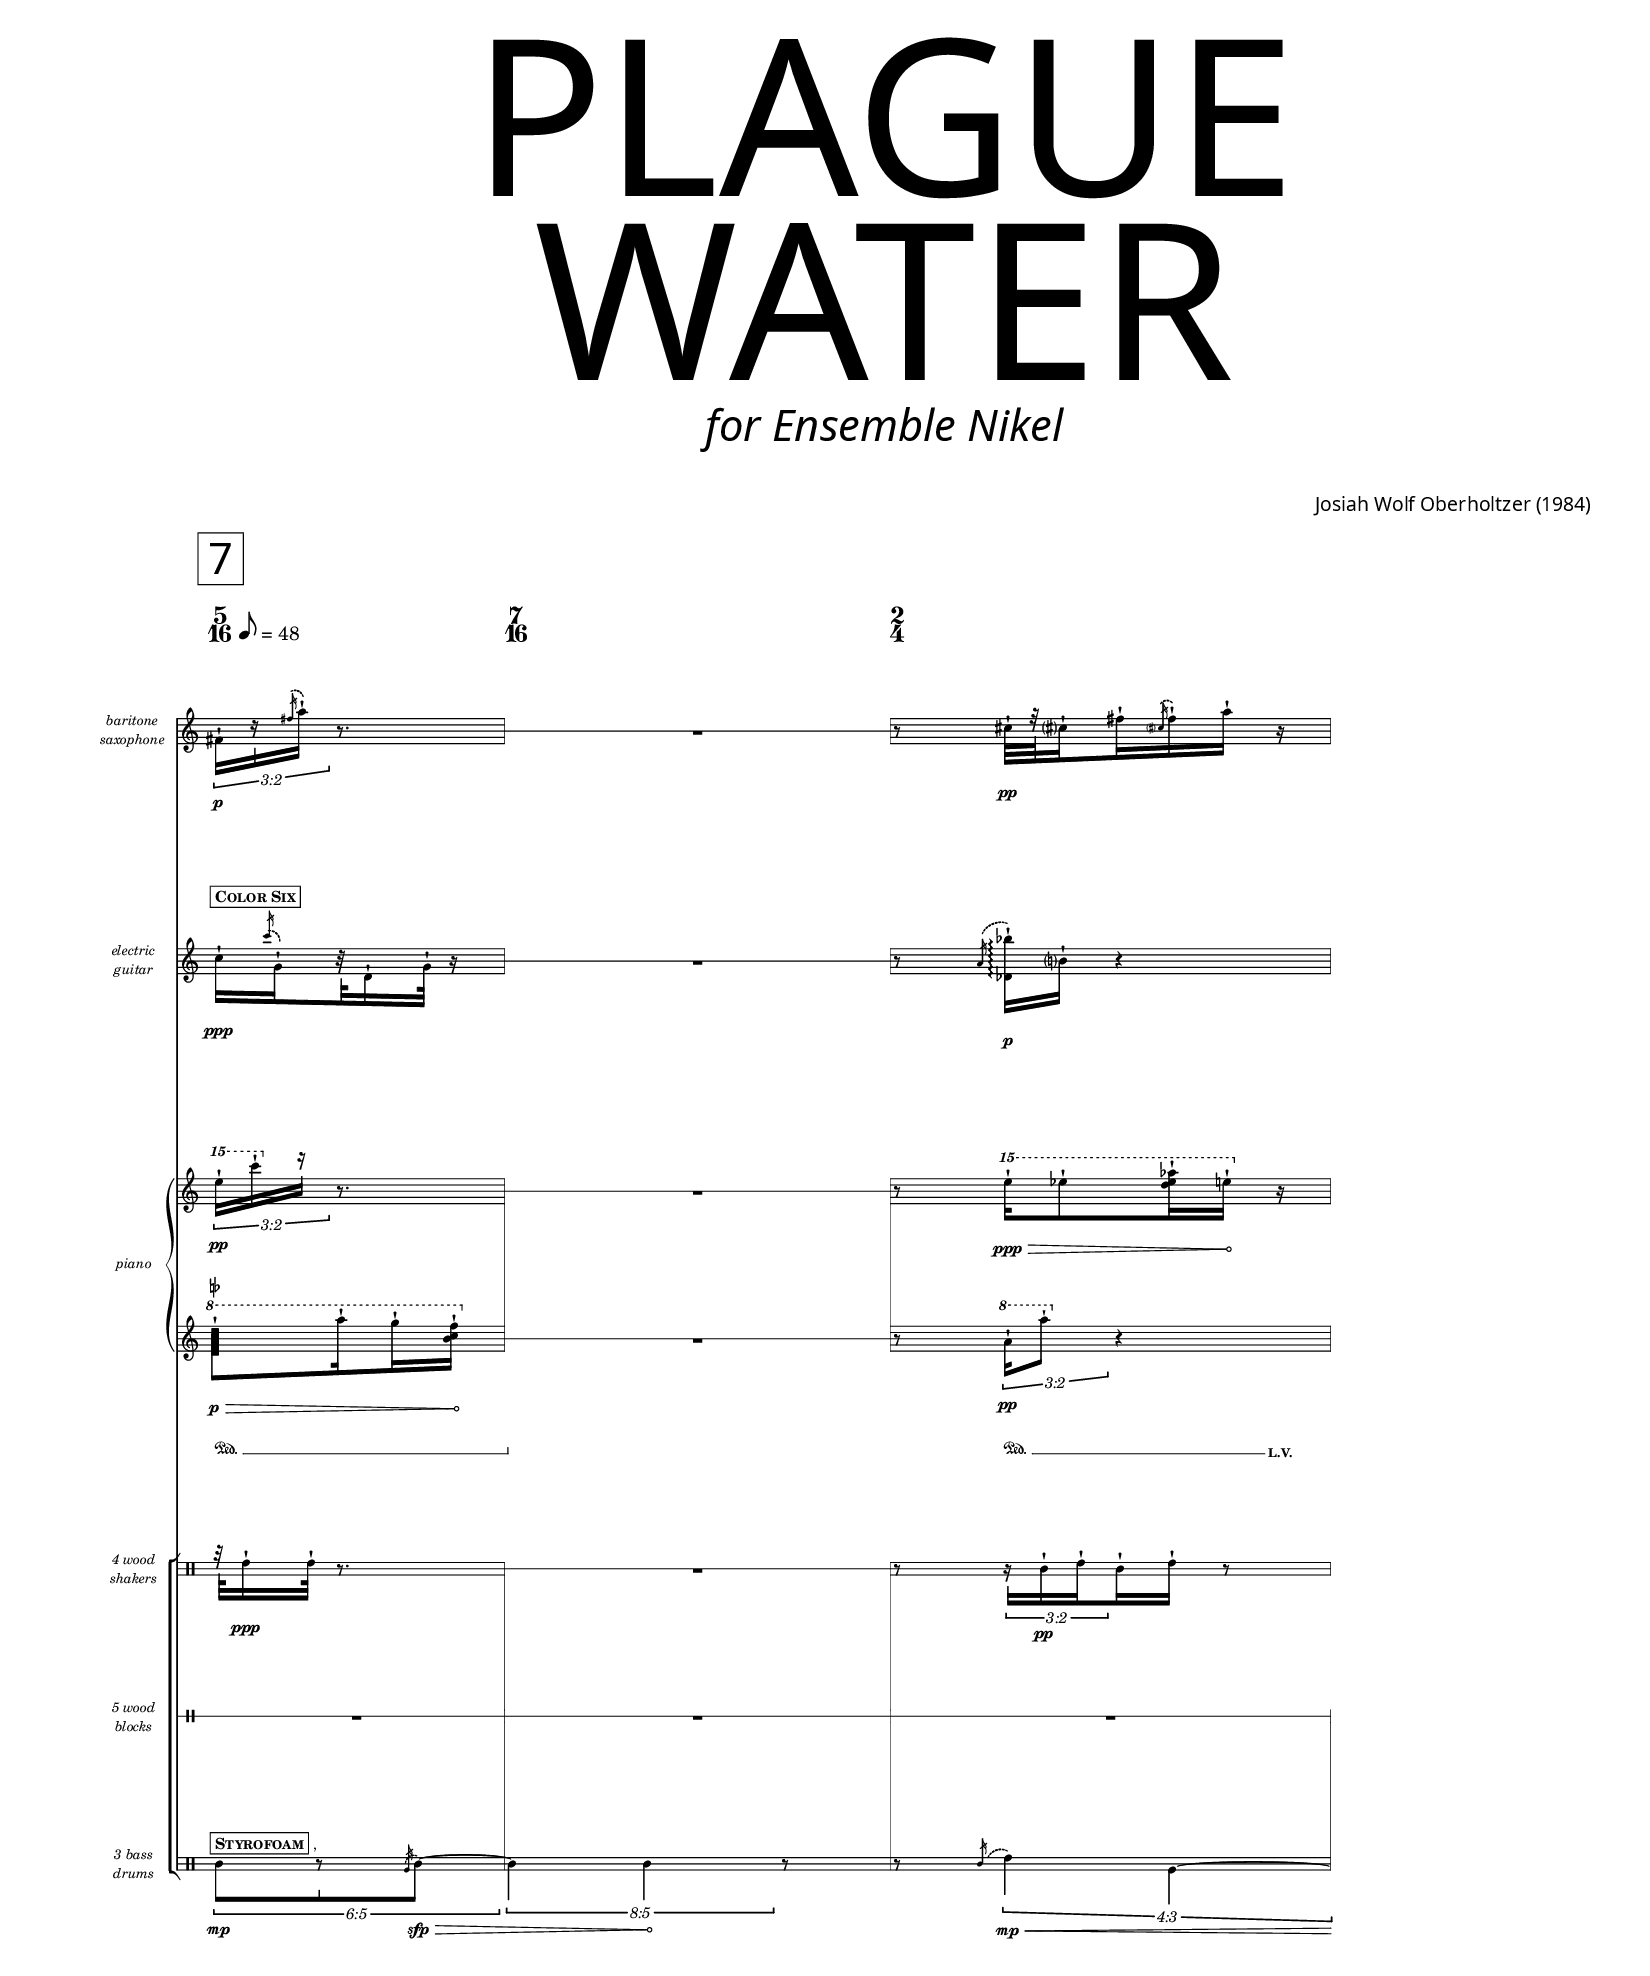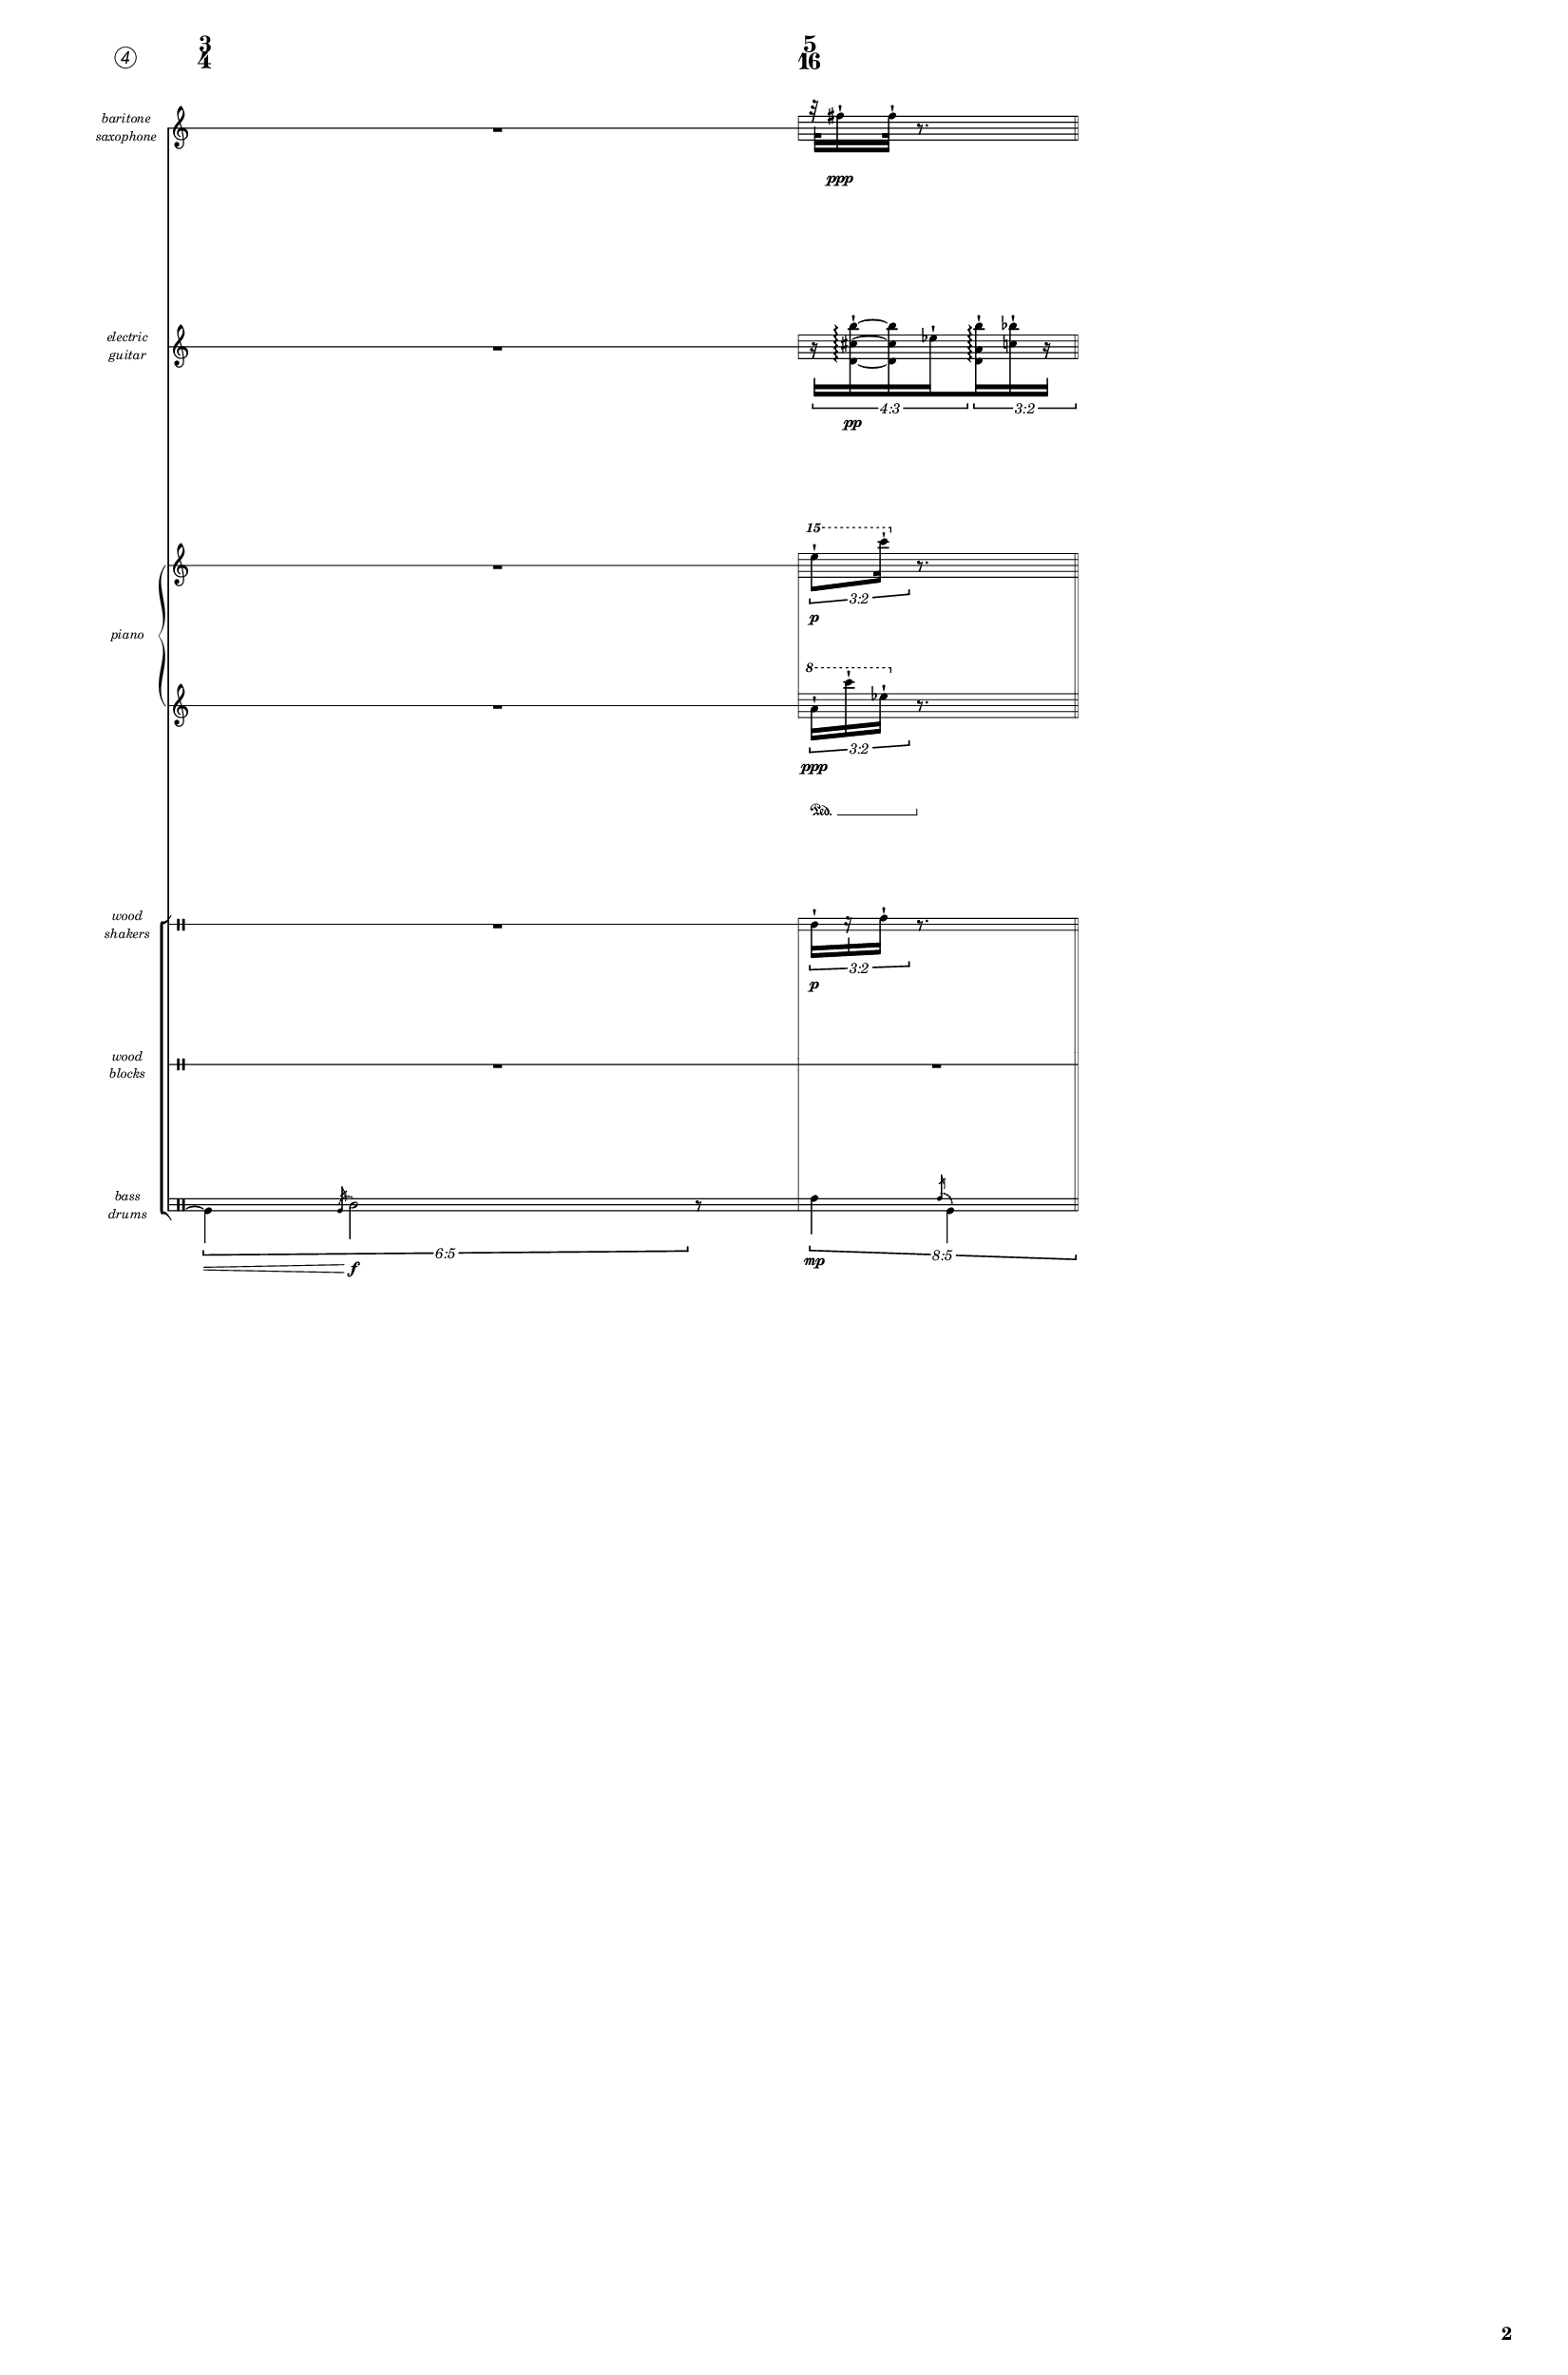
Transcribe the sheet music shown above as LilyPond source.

\version "2.19.2"
\language "english"

#(ly:set-option 'relative-includes #t)

\include "../../stylesheets/plague-water-header.ily"
\include "../../stylesheets/plague-water-layout.ily"
\include "../../stylesheets/plague-water-paper.ily"

\score {
	\context Score = "Plague Water Score" \with {
		\override HorizontalBracket #'color = #red
	} <<
		\tag score.saxophone.guitar.piano.percussion
		\context TimeSignatureContext = "TimeSignatureContext" {
			{
				\mark \markup { \override #'(box-padding . 0.5) \box 7 }
				\tempo 8=48
				\time 5/16
				s1 * 5/16
			}
			{
				\time 7/16
				s1 * 7/16
			}
			{
				\time 2/4
				s1 * 1/2
			}
			{
				\time 3/4
				s1 * 3/4
			}
			{
				\time 5/16
				s1 * 5/16
			}
		}
		\tag score.saxophone
		\context SaxophoneStaffGroup = "Saxophone Staff Group" <<
			\context SaxophoneStaff = "Saxophone Staff" {
				\clef "treble"
				\transpose ef, c'
				\context Voice = "Saxophone Voice" {
					{
						\tag #'Segment7SaxophoneVoice1
						{
							\times 2/3 {
								\set stemLeftBeamCount = 0
								\set stemRightBeamCount = 2
								a,16 -\staccatissimo \p [
								\set stemLeftBeamCount = 2
								\set stemRightBeamCount = 2
								\afterGrace
								r16
								{
									\override Flag #'stroke-style = #"grace"
									\override Stem #'length = #8
									a16 \(
									\revert Flag #'stroke-style
									\revert Stem #'length
								}
								\set stemLeftBeamCount = 2
								\set stemRightBeamCount = 0
								c'16 -\staccatissimo ] \)
							}
						}
					}
					{
						\tag #'Segment7SaxophoneVoice2
						{
							{
								r8.
							}
						}
						\tag #'Segment7SaxophoneVoice3
						{
							{
								\stopStaff
								\once \override Staff.StaffSymbol.line-count = 1
								\startStaff
								R1 * 7/16
								\stopStaff
								\startStaff
							}
						}
						\tag #'Segment7SaxophoneVoice4
						{
							{
								r8
							}
						}
					}
					{
						\tag #'Segment7SaxophoneVoice5
						{
							{
								\set stemLeftBeamCount = 0
								\set stemRightBeamCount = 3
								e32 -\staccatissimo \pp [
								\set stemLeftBeamCount = 3
								\set stemRightBeamCount = 2
								r32
								\set stemLeftBeamCount = 2
								\set stemRightBeamCount = 1
								e16 -\staccatissimo
							}
						}
						\tag #'Segment7SaxophoneVoice6
						{
							{
								\set stemLeftBeamCount = 1
								\set stemRightBeamCount = 2
								\afterGrace
								a16 -\staccatissimo
								{
									\override Flag #'stroke-style = #"grace"
									\override Stem #'length = #8
									e16 \(
									\revert Flag #'stroke-style
									\revert Stem #'length
								}
								\set stemLeftBeamCount = 2
								\set stemRightBeamCount = 2
								a16 -\staccatissimo \)
								\set stemLeftBeamCount = 2
								\set stemRightBeamCount = 0
								c'16 -\staccatissimo ]
							}
						}
					}
					{
						\tag #'Segment7SaxophoneVoice7
						{
							{
								r16
							}
						}
						\tag #'Segment7SaxophoneVoice8
						{
							{
								\stopStaff
								\once \override Staff.StaffSymbol.line-count = 1
								\startStaff
								R1 * 3/4
								\stopStaff
								\startStaff
							}
						}
					}
					{
						\tag #'Segment7SaxophoneVoice9
						{
							{
								\set stemLeftBeamCount = 0
								\set stemRightBeamCount = 3
								r32 [
								\set stemLeftBeamCount = 2
								\set stemRightBeamCount = 2
								a16 -\staccatissimo \ppp
								\set stemLeftBeamCount = 3
								\set stemRightBeamCount = 0
								a32 -\staccatissimo ]
							}
						}
					}
					{
						\tag #'Segment7SaxophoneVoice10
						{
							{
								r8.
							}
						}
					}
				}
			}
		>>
		\tag score.guitar
		\context GuitarStaffGroup = "Guitar Staff Group" <<
			\context GuitarStaff = "Guitar Staff" {
				\clef "treble"
				\transpose c c'
				\context Voice = "Guitar Voice" {
					{
						\tag #'Segment7GuitarVoice1
						{
							{
								\set stemLeftBeamCount = 0
								\set stemRightBeamCount = 2
								\afterGrace
								c'16 -\staccatissimo \ppp [
									^ \markup {
										\box
											\pad-around
												#0.5
												\large
													\bold
														\caps
															"Color Six"
										}
								{
									\override Flag #'stroke-style = #"grace"
									\override Stem #'length = #8
									c''16 \(
									\revert Flag #'stroke-style
									\revert Stem #'length
								}
								\set stemLeftBeamCount = 2
								\set stemRightBeamCount = 1
								<g>16 -\staccatissimo \)
							}
						}
						\tag #'Segment7GuitarVoice2
						{
							{
								\set stemLeftBeamCount = 1
								\set stemRightBeamCount = 3
								r32
								\set stemLeftBeamCount = 2
								\set stemRightBeamCount = 2
								<d>16 -\staccatissimo
								\set stemLeftBeamCount = 3
								\set stemRightBeamCount = 0
								<g>32 -\staccatissimo ]
							}
						}
					}
					{
						\tag #'Segment7GuitarVoice3
						{
							{
								r16
							}
						}
						\tag #'Segment7GuitarVoice4
						{
							{
								\stopStaff
								\once \override Staff.StaffSymbol.line-count = 1
								\startStaff
								R1 * 7/16
								\stopStaff
								\startStaff
							}
						}
						\tag #'Segment7GuitarVoice5
						{
							{
								\afterGrace
								r8
								{
									\override Flag #'stroke-style = #"grace"
									\override Stem #'length = #8
									a16 \(
									\revert Flag #'stroke-style
									\revert Stem #'length
								}
							}
						}
					}
					{
						\tag #'Segment7GuitarVoice6
						{
							{
								\set stemLeftBeamCount = 0
								\set stemRightBeamCount = 2
								<df bf'>16 -\staccatissimo \arpeggio \p \) [
								\set stemLeftBeamCount = 2
								\set stemRightBeamCount = 0
								<b>16 -\staccatissimo ]
							}
						}
					}
					{
						\tag #'Segment7GuitarVoice7
						{
							{
								r4
							}
						}
						\tag #'Segment7GuitarVoice8
						{
							{
								\stopStaff
								\once \override Staff.StaffSymbol.line-count = 1
								\startStaff
								R1 * 3/4
								\stopStaff
								\startStaff
							}
						}
					}
					{
						\tag #'Segment7GuitarVoice9
						{
							\tweak #'text #tuplet-number::calc-fraction-text
							\times 3/4 {
								\set stemLeftBeamCount = 0
								\set stemRightBeamCount = 2
								r16 [
								\set stemLeftBeamCount = 2
								\set stemRightBeamCount = 2
								<d cs' b'>16 -\staccatissimo \arpeggio \pp ~
								\set stemLeftBeamCount = 2
								\set stemRightBeamCount = 2
								<d cs' b'>16
								\set stemLeftBeamCount = 2
								\set stemRightBeamCount = 1
								<ef'>16 -\staccatissimo
							}
						}
						\tag #'Segment7GuitarVoice10
						{
							\times 2/3 {
								\set stemLeftBeamCount = 1
								\set stemRightBeamCount = 2
								<d a b'>16 -\staccatissimo \arpeggio
								\set stemLeftBeamCount = 2
								\set stemRightBeamCount = 2
								<c' bf'>16 -\staccatissimo
								\set stemLeftBeamCount = 2
								\set stemRightBeamCount = 0
								r16 ]
							}
						}
					}
				}
			}
		>>
		\tag score.piano
		\context PianoStaffGroup = "Piano Staff Group" <<
			\context PianoUpperStaff = "Piano Upper Staff" {
				\context Voice = "Piano RH Voice" {
					{
						\tag #'Segment7PianoRHVoice1
						{
							\times 2/3 {
								\set stemLeftBeamCount = 0
								\set stemRightBeamCount = 2
								\ottava #2
								\clef treble
								e''''16 -\staccatissimo \pp [
								\set stemLeftBeamCount = 2
								\set stemRightBeamCount = 2
								<c'''''>16 -\staccatissimo
								\ottava #0
								\set stemLeftBeamCount = 2
								\set stemRightBeamCount = 0
								r16 ]
							}
						}
					}
					{
						\tag #'Segment7PianoRHVoice2
						{
							{
								r8.
							}
						}
						\tag #'Segment7PianoRHVoice3
						{
							{
								\stopStaff
								\once \override Staff.StaffSymbol.line-count = 1
								\startStaff
								R1 * 7/16
								\stopStaff
								\startStaff
							}
						}
						\tag #'Segment7PianoRHVoice4
						{
							{
								r8
							}
						}
					}
					{
						\tag #'Segment7PianoRHVoice5
						{
							{
								\override Hairpin #'circled-tip = ##t
								\set stemLeftBeamCount = 0
								\set stemRightBeamCount = 2
								\ottava #2
								e''''16 -\staccatissimo [ \> \ppp
								\set stemLeftBeamCount = 1
								\set stemRightBeamCount = 1
								<ef''''>8 -\staccatissimo
							}
						}
						\tag #'Segment7PianoRHVoice6
						{
							{
								\set stemLeftBeamCount = 1
								\set stemRightBeamCount = 2
								<d'''' ef'''' af''''>16 -\staccatissimo
								\set stemLeftBeamCount = 2
								\set stemRightBeamCount = 0
								e''''16 -\staccatissimo ] \!
								\ottava #0
								\revert Hairpin #'circled-tip
							}
						}
					}
					{
						\tag #'Segment7PianoRHVoice7
						{
							{
								r16
							}
						}
						\tag #'Segment7PianoRHVoice8
						{
							{
								\stopStaff
								\once \override Staff.StaffSymbol.line-count = 1
								\startStaff
								R1 * 3/4
								\stopStaff
								\startStaff
							}
						}
					}
					{
						\tag #'Segment7PianoRHVoice9
						{
							\times 2/3 {
								\set stemLeftBeamCount = 0
								\set stemRightBeamCount = 1
								\ottava #2
								e''''8 -\staccatissimo \p [
								\set stemLeftBeamCount = 2
								\set stemRightBeamCount = 0
								<c'''''>16 -\staccatissimo ]
								\ottava #0
							}
						}
					}
					{
						\tag #'Segment7PianoRHVoice10
						{
							{
								r8.
							}
						}
					}
				}
			}
			\context PianoLowerStaff = "Piano Lower Staff" {
				\context Voice = "Piano LH Voice" {
					{
						\tag #'Segment7PianoLHVoice1
						{
							{
								\once \override Accidental.stencil = ##f
								\once \override AccidentalCautionary.stencil = ##f
								\once \override Arpeggio.X-offset = #-2
								\once \override NoteHead.stencil = #ly:text-interface::print
								\once \override NoteHead.text = \markup {
									\filled-box #'(-0.6 . 0.6) #'(-0.7 . 0.7) #0.25
								}
								\override Hairpin #'circled-tip = ##t
								\set stemLeftBeamCount = 0
								\set stemRightBeamCount = 1
								\ottava #1
								\clef treble
								<e'' g'' b'' d'''>8 -\staccatissimo [ \> \p
									^ \markup {
										\center-align
											\concat
												{
													\natural
													\flat
												}
										}
								\set stemLeftBeamCount = 2
								\set stemRightBeamCount = 1
								a'''16 -\staccatissimo
							}
						}
						\tag #'Segment7PianoLHVoice2
						{
							{
								\set stemLeftBeamCount = 1
								\set stemRightBeamCount = 2
								<g'''>16 -\staccatissimo
								\set stemLeftBeamCount = 2
								\set stemRightBeamCount = 0
								<b'' c''' f'''>16 -\staccatissimo ] \!
								\ottava #0
								\revert Hairpin #'circled-tip
							}
						}
					}
					{
						\tag #'Segment7PianoLHVoice3
						{
							{
								\stopStaff
								\once \override Staff.StaffSymbol.line-count = 1
								\startStaff
								R1 * 7/16
								\stopStaff
								\startStaff
							}
						}
						\tag #'Segment7PianoLHVoice4
						{
							{
								r8
							}
						}
					}
					{
						\tag #'Segment7PianoLHVoice5
						{
							\times 2/3 {
								\set stemLeftBeamCount = 0
								\set stemRightBeamCount = 2
								\ottava #1
								a''16 -\staccatissimo \pp [
								\set stemLeftBeamCount = 1
								\set stemRightBeamCount = 0
								a'''8 -\staccatissimo ]
								\ottava #0
							}
						}
					}
					{
						\tag #'Segment7PianoLHVoice6
						{
							{
								r4
							}
						}
						\tag #'Segment7PianoLHVoice7
						{
							{
								\stopStaff
								\once \override Staff.StaffSymbol.line-count = 1
								\startStaff
								R1 * 3/4
								\stopStaff
								\startStaff
							}
						}
					}
					{
						\tag #'Segment7PianoLHVoice8
						{
							\times 2/3 {
								\set stemLeftBeamCount = 0
								\set stemRightBeamCount = 2
								\ottava #1
								a''16 -\staccatissimo \ppp [
								\set stemLeftBeamCount = 2
								\set stemRightBeamCount = 2
								c''''16 -\staccatissimo
								\set stemLeftBeamCount = 2
								\set stemRightBeamCount = 0
								<ef'''>16 -\staccatissimo ]
								\ottava #0
							}
						}
					}
					{
						\tag #'Segment7PianoLHVoice9
						{
							{
								r8.
							}
						}
					}
				}
			}
			\context Dynamics = "Piano Pedals" {
				{
					\tag #'Segment7PianoPedals1
					{
						{
							s1 * 3/16 \sustainOn
						}
					}
					\tag #'Segment7PianoPedals2
					{
						{
							s1 * 1/8
							<> \sustainOff
						}
					}
				}
				{
					\tag #'Segment7PianoPedals3
					{
						{
							R1 * 7/16
						}
					}
					\tag #'Segment7PianoPedals4
					{
						{
							r8
						}
					}
				}
				{
					\tag #'Segment7PianoPedals5
					{
						{
							\once \override PianoPedalBracket.edge-height = #'(1 . 0)
							s1 * 3/16 \sustainOn
						}
					}
					\tag #'Segment7PianoPedals6
					{
						{
							s1 * 1/8
							<> \sustainOff
							\LV
						}
					}
				}
				{
					\tag #'Segment7PianoPedals7
					{
						{
							r16
						}
					}
					\tag #'Segment7PianoPedals8
					{
						{
							R1 * 3/4
						}
					}
				}
				{
					\tag #'Segment7PianoPedals9
					{
						{
							s1 * 1/8 \sustainOn
							<> \sustainOff
						}
					}
				}
				{
					\tag #'Segment7PianoPedals10
					{
						{
							r8.
						}
					}
				}
			}
		>>
		\tag score.percussion
		\context PercussionStaffGroup = "Percussion Staff Group" <<
			\context PercussionShakerStaff = "Percussion Shaker Staff" {
				\clef "percussion"
				\context Voice = "Percussion Shaker Voice" {
					{
						\tag #'Segment7PercussionShakerVoice1
						{
							{
								\set stemLeftBeamCount = 0
								\set stemRightBeamCount = 3
								r32 [
								\set stemLeftBeamCount = 2
								\set stemRightBeamCount = 2
								e'16 -\staccatissimo \ppp
								\set stemLeftBeamCount = 3
								\set stemRightBeamCount = 0
								e'32 -\staccatissimo ]
							}
						}
					}
					{
						\tag #'Segment7PercussionShakerVoice2
						{
							{
								r8.
							}
						}
						\tag #'Segment7PercussionShakerVoice3
						{
							{
								\stopStaff
								\once \override Staff.StaffSymbol.line-count = 1
								\startStaff
								R1 * 7/16
								\stopStaff
								\startStaff
							}
						}
						\tag #'Segment7PercussionShakerVoice4
						{
							{
								r8
							}
						}
					}
					{
						\tag #'Segment7PercussionShakerVoice5
						{
							\times 2/3 {
								\set stemLeftBeamCount = 0
								\set stemRightBeamCount = 2
								r16 [
								\set stemLeftBeamCount = 2
								\set stemRightBeamCount = 2
								c'16 -\staccatissimo \pp
								\set stemLeftBeamCount = 2
								\set stemRightBeamCount = 1
								e'16 -\staccatissimo
							}
						}
						\tag #'Segment7PercussionShakerVoice6
						{
							{
								\set stemLeftBeamCount = 1
								\set stemRightBeamCount = 2
								c'16 -\staccatissimo
								\set stemLeftBeamCount = 2
								\set stemRightBeamCount = 0
								e'16 -\staccatissimo ]
							}
						}
					}
					{
						\tag #'Segment7PercussionShakerVoice7
						{
							{
								r8
							}
						}
						\tag #'Segment7PercussionShakerVoice8
						{
							{
								\stopStaff
								\once \override Staff.StaffSymbol.line-count = 1
								\startStaff
								R1 * 3/4
								\stopStaff
								\startStaff
							}
						}
					}
					{
						\tag #'Segment7PercussionShakerVoice9
						{
							\times 2/3 {
								\set stemLeftBeamCount = 0
								\set stemRightBeamCount = 2
								c'16 -\staccatissimo \p [
								\set stemLeftBeamCount = 2
								\set stemRightBeamCount = 2
								r16
								\set stemLeftBeamCount = 2
								\set stemRightBeamCount = 0
								e'16 -\staccatissimo ]
							}
						}
					}
					{
						\tag #'Segment7PercussionShakerVoice10
						{
							{
								r8.
							}
						}
					}
				}
			}
			\context PercussionWoodblockStaff = "Percussion Woodblock Staff" {
				\clef "percussion"
				\context Voice = "Percussion Woodblock Voice" {
					{
						\tag #'Segment7PercussionWoodblockVoice1
						{
							{
								\stopStaff
								\once \override Staff.StaffSymbol.line-count = 1
								\startStaff
								R1 * 5/16
							}
						}
						\tag #'Segment7PercussionWoodblockVoice2
						{
							{
								R1 * 7/16
							}
						}
						\tag #'Segment7PercussionWoodblockVoice3
						{
							{
								R1 * 1/2
							}
						}
						\tag #'Segment7PercussionWoodblockVoice4
						{
							{
								R1 * 3/4
							}
						}
						\tag #'Segment7PercussionWoodblockVoice5
						{
							{
								R1 * 5/16
								\stopStaff
								\startStaff
							}
						}
					}
				}
			}
			\context PercussionDrumStaff = "Percussion Drum Staff" {
				\clef "percussion"
				\context Voice = "Percussion Drum Voice" {
					{
						\tag #'Segment7PercussionDrumVoice1
						{
							\tweak #'text #tuplet-number::calc-fraction-text
							\times 5/6 {
								\set stemLeftBeamCount = 0
								\set stemRightBeamCount = 1
								c'8 \mp [
									^ \markup {
										\box
											\pad-around
												#0.5
												\large
													\bold
														\caps
															Styrofoam
										,
										}
								\set stemLeftBeamCount = 1
								\set stemRightBeamCount = 1
								\afterGrace
								r8
								{
									\override Flag #'stroke-style = #"grace"
									\override Stem #'length = #8
									a16 \(
									\revert Flag #'stroke-style
									\revert Stem #'length
								}
								\override Hairpin #'circled-tip = ##t
								\set stemLeftBeamCount = 1
								\set stemRightBeamCount = -1
								c'8 ~ ] \) \> \sfp
							}
						}
						\tag #'Segment7PercussionDrumVoice2
						{
							\tweak #'text #tuplet-number::calc-fraction-text
							\times 5/8 {
								c'4
								c'4 \!
								\revert Hairpin #'circled-tip
							}
						}
					}
					{
						\tag #'Segment7PercussionDrumVoice3
						{
							{
								r8
							}
						}
						\tag #'Segment7PercussionDrumVoice4
						{
							{
								\afterGrace
								r8
								{
									\override Flag #'stroke-style = #"grace"
									\override Stem #'length = #8
									c'16 \(
									\revert Flag #'stroke-style
									\revert Stem #'length
								}
							}
						}
					}
					{
						\tag #'Segment7PercussionDrumVoice5
						{
							\tweak #'text #tuplet-number::calc-fraction-text
							\times 3/4 {
								e'4 \) \< \mp
								a4 ~
							}
						}
						\tag #'Segment7PercussionDrumVoice6
						{
							\tweak #'text #tuplet-number::calc-fraction-text
							\times 5/6 {
								\afterGrace
								a4
								{
									\override Flag #'stroke-style = #"grace"
									\override Stem #'length = #8
									a16 \(
									\revert Flag #'stroke-style
									\revert Stem #'length
								}
								c'2 \f \)
							}
						}
					}
					{
						\tag #'Segment7PercussionDrumVoice7
						{
							{
								r8
							}
						}
					}
					{
						\tag #'Segment7PercussionDrumVoice8
						{
							\tweak #'text #tuplet-number::calc-fraction-text
							\times 5/8 {
								\afterGrace
								e'4 \mp
								{
									\override Flag #'stroke-style = #"grace"
									\override Stem #'length = #8
									e'16 \(
									\revert Flag #'stroke-style
									\revert Stem #'length
								}
								a4 \)
								\bar "||"
							}
						}
					}
				}
			}
		>>
	>>
}